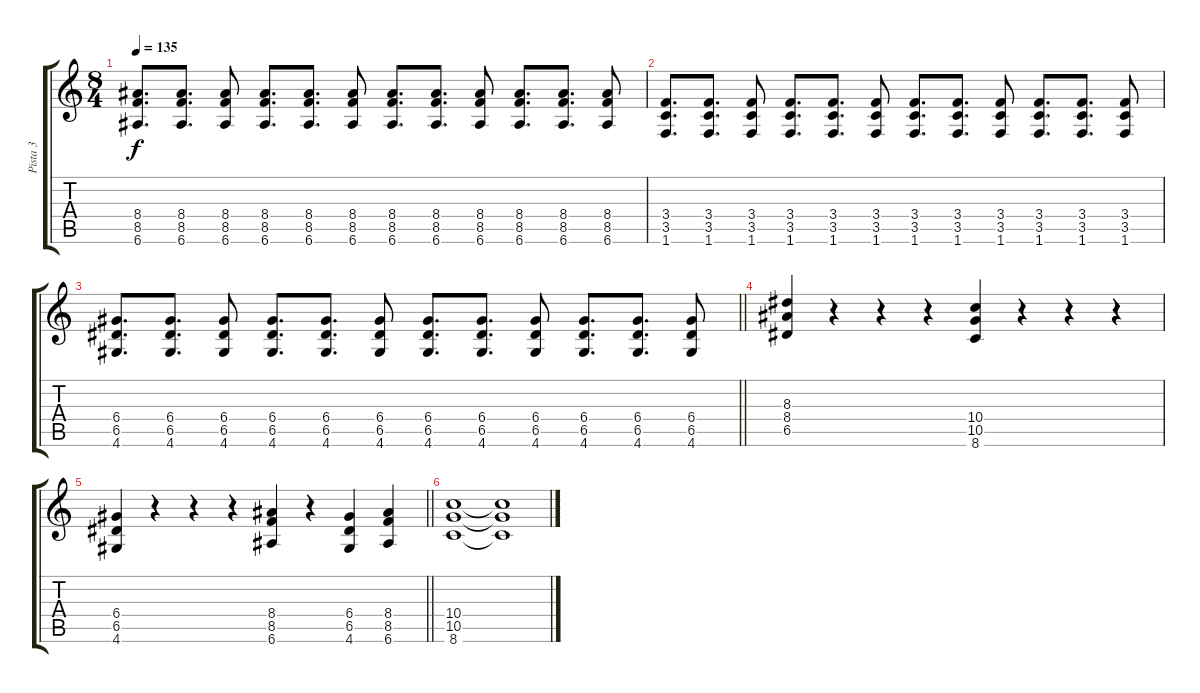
\track ("Pista 3" "Pista 3") {instrument overdrivenguitar}
\staff {score tabs}
\tuning (E4 B3 G3 D3 A2 E2) {hide}
\ts (8 4)
\tempo 135
\clef g2
\ks c
(8.4 8.5 6.6).8{d dy f} (8.4 8.5 6.6).8{d} (8.4 8.5 6.6).8 (8.4 8.5 6.6).8{d} (8.4 8.5 6.6).8{d} (8.4 8.5 6.6).8 (8.4 8.5 6.6).8{d} (8.4 8.5 6.6).8{d} (8.4 8.5 6.6).8 (8.4 8.5 6.6).8{d} (8.4 8.5 6.6).8{d} (8.4 8.5 6.6).8 |
(3.4 3.5 1.6).8{d} (3.4 3.5 1.6).8{d} (3.4 3.5 1.6).8 (3.4 3.5 1.6).8{d} (3.4 3.5 1.6).8{d} (3.4 3.5 1.6).8 (3.4 3.5 1.6).8{d} (3.4 3.5 1.6).8{d} (3.4 3.5 1.6).8 (3.4 3.5 1.6).8{d} (3.4 3.5 1.6).8{d} (3.4 3.5 1.6).8 |
\barLineRight lightlight
(6.4 6.5 4.6).8{d} (6.4 6.5 4.6).8{d} (6.4 6.5 4.6).8 (6.4 6.5 4.6).8{d} (6.4 6.5 4.6).8{d} (6.4 6.5 4.6).8 (6.4 6.5 4.6).8{d} (6.4 6.5 4.6).8{d} (6.4 6.5 4.6).8 (6.4 6.5 4.6).8{d} (6.4 6.5 4.6).8{d} (6.4 6.5 4.6).8 |
(8.3 8.4 6.5).4 r.4 r.4 r.4 (10.4 10.5 8.6).4 r.4 r.4 r.4 |
\barLineRight lightlight
(6.4 6.5 4.6).4 r.4 r.4 r.4 (8.4 8.5 6.6).4 r.4 (6.4 6.5 4.6).4 (8.4 8.5 6.6).4 |
(10.4 10.5 8.6).1 (10.4{t} 10.5{t} 8.6{t}).1
